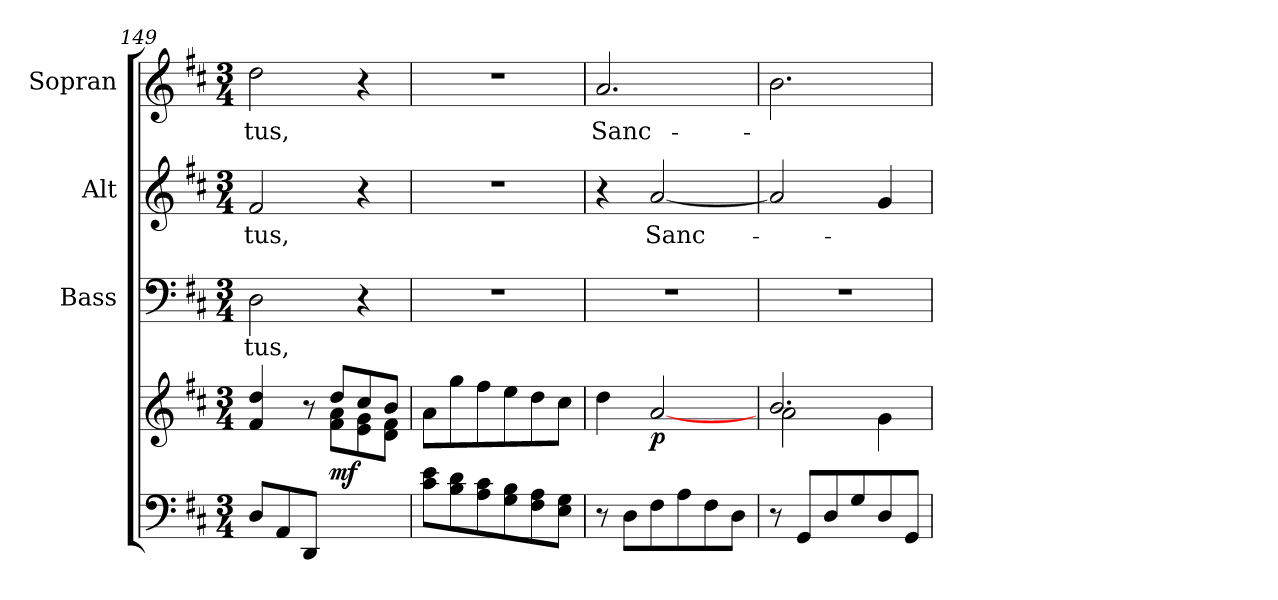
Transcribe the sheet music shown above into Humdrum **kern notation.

**kern	**kern	**dynam	**kern	**text	**kern	**text	**kern	**text
*part4	*part4	*part4	*part3	*part3	*part2	*part2	*part1	*part1
*staff5	*staff4	*staff4/5	*staff3	*staff3	*staff2	*staff2	*staff1	*staff1
*	*	*	*I"Bass	*	*I"Alt	*	*I"Sopran	*
*	*	*	*I'B.	*	*I'A.	*	*I'S.	*
*clefF4	*clefG2	*	*clefF4	*	*clefG2	*	*clefG2	*
*k[f#c#]	*k[f#c#]	*	*k[f#c#]	*	*k[f#c#]	*	*k[f#c#]	*
*D:	*D:	*	*D:	*	*D:	*	*D:	*
*M3/4	*M3/4	*	*M3/4	*	*M3/4	*	*M3/4	*
=149	=149	=149	=149	=149	=149	=149	=149	=149
*	*^	*	*	*	*	*	*	*
!	!	!	!	!	!LO:LY:b	!	!LO:LY:b	!	!LO:LY:b
8D/L	4f#/ 4dd/	4.ryy	.	2D\	-tus,	2f#/	-tus,	2dd\	-tus,
8AA/	.	.	.	.	.	.	.	.	.
8DD/J	8r	.	.	.	.	.	.	.	.
!	!	!	!LO:DY:b	!	!	!	!	!	!
4.ryy	8dd/L	8f#\ 8a\L	mf	.	.	.	.	.	.
.	8cc#/	8e\ 8g\	.	4r	.	4r	.	4r	.
.	8b/J	8d\ 8f#\J	.	.	.	.	.	.	.
*	*v	*v	*	*	*	*	*	*	*
=150	=150	=150	=150	=150	=150	=150	=150	=150
8c#\ 8e\L	8a\L	.	2.r	.	2.r	.	2.r	.
8B\ 8d\	8gg\	.	.	.	.	.	.	.
8A\ 8c#\	8ff#\	.	.	.	.	.	.	.
8G\ 8B\	8ee\	.	.	.	.	.	.	.
8F#\ 8A\	8dd\	.	.	.	.	.	.	.
8E\ 8G\J	8cc#\J	.	.	.	.	.	.	.
=151	=151	=151	=151	=151	=151	=151	=151	=151
!	!	!	!	!	!	!	!	!LO:LY:b
8r	4dd\	.	2.r	.	4r	.	2.a/	Sanc-
8D\L	.	.	.	.	.	.	.	.
!	!	!LO:DY:b	!	!	!	!LO:LY:b	!	!
8F#\	[2a/	p	.	.	[2a/	Sanc-	.	.
8A\	.	.	.	.	.	.	.	.
8F#\	.	.	.	.	.	.	.	.
8D\J	.	.	.	.	.	.	.	.
!!LO:LB:g=z
=152	=152	=152	=152	=152	=152	=152	=152	=152
*	*^	*	*	*	*	*	*	*
8r	2.b/	2a\	.	2.r	.	2a/]	.	2.b\	.
8GG/L	.	.	.	.	.	.	.	.	.
8D/	.	.	.	.	.	.	.	.	.
8G/	.	.	.	.	.	.	.	.	.
8D/	.	4g\	.	.	.	4g/	.	.	.
8GG/J	.	.	.	.	.	.	.	.	.
*	*v	*v	*	*	*	*	*	*	*
=	=	=	=	=	=	=	=	=
*-	*-	*-	*-	*-	*-	*-	*-	*-
